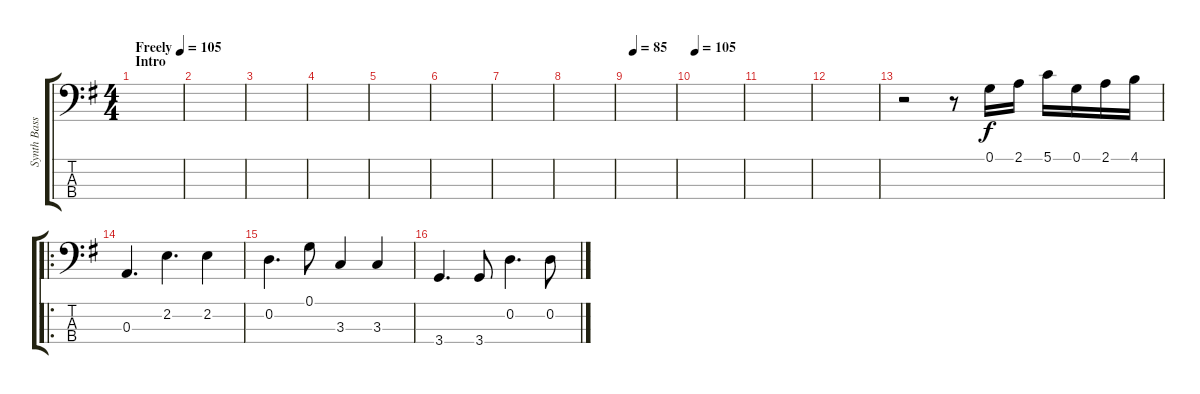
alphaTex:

\track ("Synth Bass" "Synth Bass") {instrument synthbass1}
\staff {score tabs}
\tuning (G2 D2 A1 E1) {hide}
\ts (4 4)
\section ("" "Intro")
\tempo (105 "Freely")
\clef f4
\ks g
|
|
|
|
|
|
|
|
\tempo (85 0.125)
|
\tempo 105
|
|
|
r.2 r.8 0.1.16 2.1.16 5.1.16 0.1.16 2.1.16 4.1.16 |
\ro
0.3.4{d} 2.2.4{d} 2.2.4 |
0.2.4{d} 0.1.8 3.3.4 3.3.4 |
3.4.4{d} 3.4.8 0.2.4{d} 0.2.8
